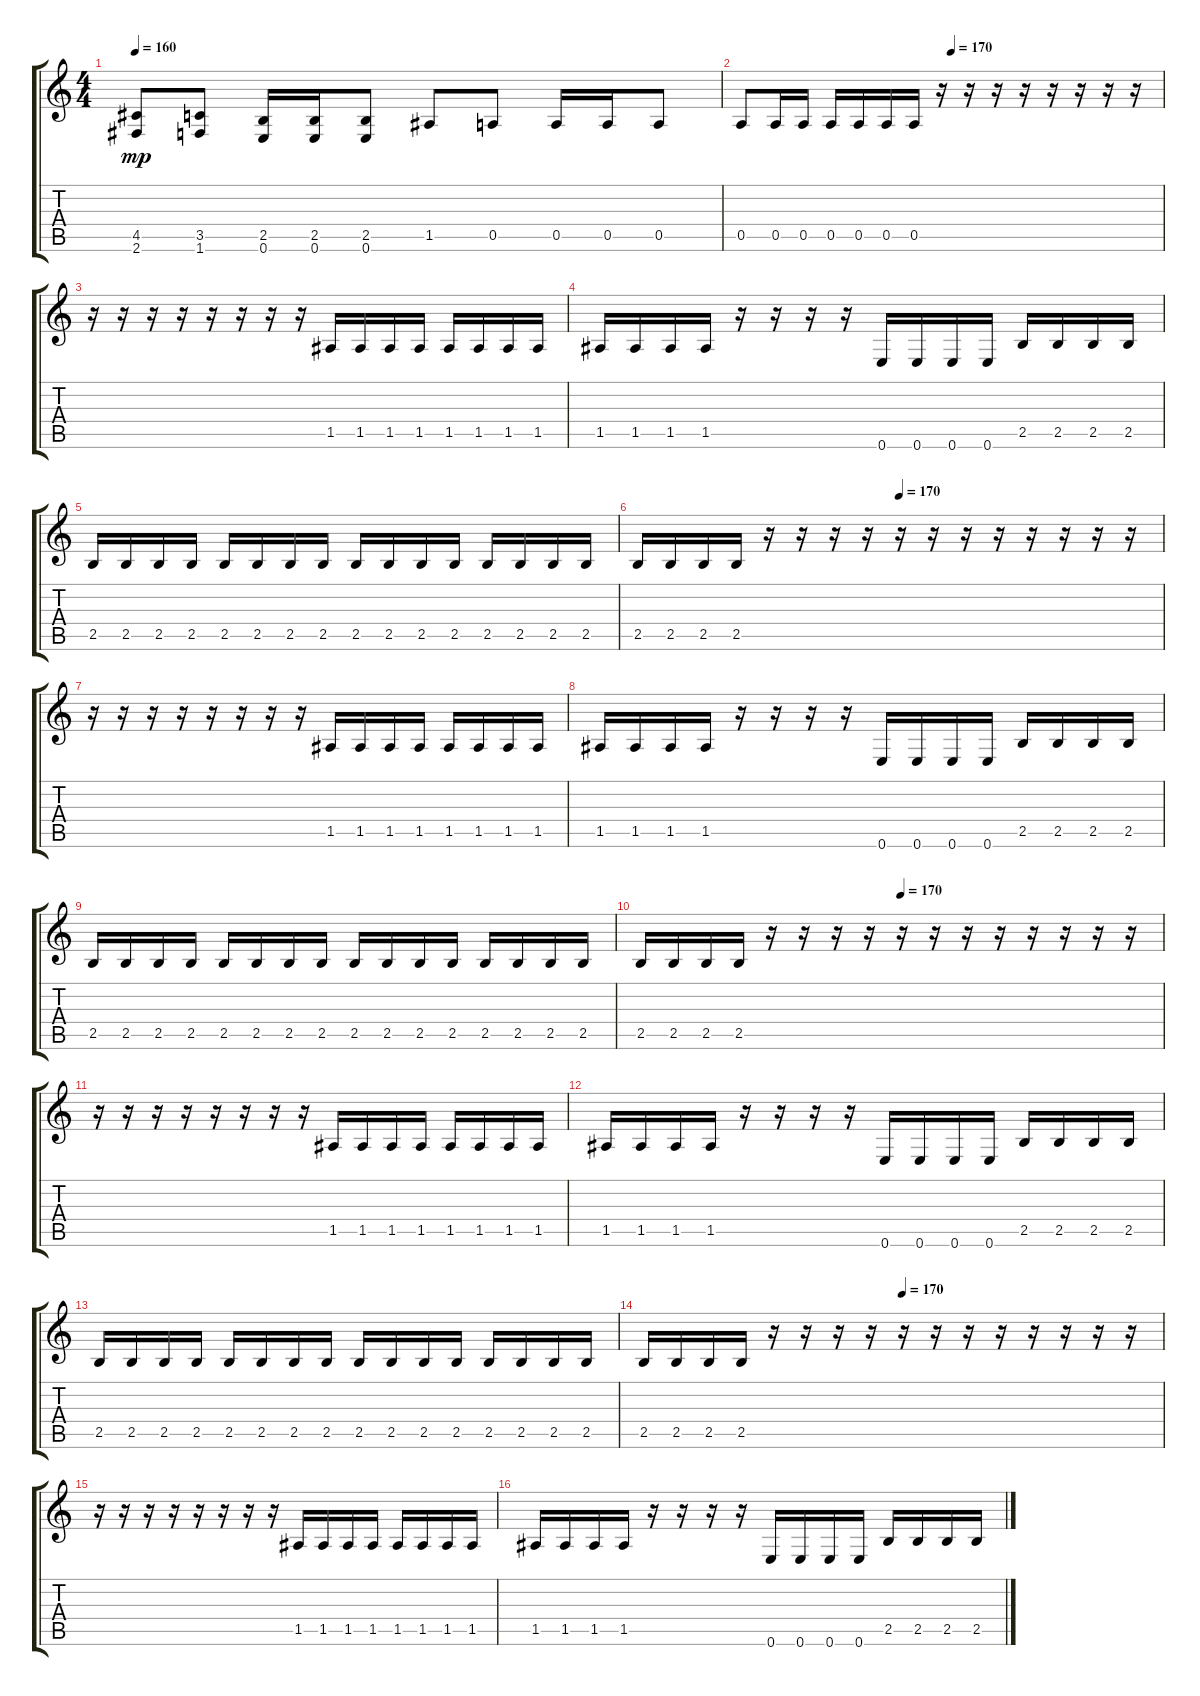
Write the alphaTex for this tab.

\track "" {instrument distortionguitar}
\staff {score tabs}
\tuning (E4 B3 G3 D3 A2 E2) {hide}
\ts (4 4)
\tempo 160
\clef g2
\ks c
(4.5 2.6).8{dy mp} (3.5 1.6).8 (2.5 0.6).16 (2.5 0.6).16 (2.5 0.6).8 1.5.8 0.5.8 0.5.16 0.5.16 0.5.8 |
\tempo (170 0.5)
0.5.8 0.5.16 0.5.16 0.5.16 0.5.16 0.5.16 0.5.16 r.16 r.16 r.16 r.16 r.16 r.16 r.16 r.16 |
r.16 r.16 r.16 r.16 r.16 r.16 r.16 r.16 1.5.16 1.5.16 1.5.16 1.5.16 1.5.16 1.5.16 1.5.16 1.5.16 |
1.5.16 1.5.16 1.5.16 1.5.16 r.16 r.16 r.16 r.16 0.6.16 0.6.16 0.6.16 0.6.16 2.5.16 2.5.16 2.5.16 2.5.16 |
2.5.16 2.5.16 2.5.16 2.5.16 2.5.16 2.5.16 2.5.16 2.5.16 2.5.16 2.5.16 2.5.16 2.5.16 2.5.16 2.5.16 2.5.16 2.5.16 |
\tempo (170 0.5)
2.5.16 2.5.16 2.5.16 2.5.16 r.16 r.16 r.16 r.16 r.16 r.16 r.16 r.16 r.16 r.16 r.16 r.16 |
r.16 r.16 r.16 r.16 r.16 r.16 r.16 r.16 1.5.16 1.5.16 1.5.16 1.5.16 1.5.16 1.5.16 1.5.16 1.5.16 |
1.5.16 1.5.16 1.5.16 1.5.16 r.16 r.16 r.16 r.16 0.6.16 0.6.16 0.6.16 0.6.16 2.5.16 2.5.16 2.5.16 2.5.16 |
2.5.16 2.5.16 2.5.16 2.5.16 2.5.16 2.5.16 2.5.16 2.5.16 2.5.16 2.5.16 2.5.16 2.5.16 2.5.16 2.5.16 2.5.16 2.5.16 |
\tempo (170 0.5)
2.5.16 2.5.16 2.5.16 2.5.16 r.16 r.16 r.16 r.16 r.16 r.16 r.16 r.16 r.16 r.16 r.16 r.16 |
r.16 r.16 r.16 r.16 r.16 r.16 r.16 r.16 1.5.16 1.5.16 1.5.16 1.5.16 1.5.16 1.5.16 1.5.16 1.5.16 |
1.5.16 1.5.16 1.5.16 1.5.16 r.16 r.16 r.16 r.16 0.6.16 0.6.16 0.6.16 0.6.16 2.5.16 2.5.16 2.5.16 2.5.16 |
2.5.16 2.5.16 2.5.16 2.5.16 2.5.16 2.5.16 2.5.16 2.5.16 2.5.16 2.5.16 2.5.16 2.5.16 2.5.16 2.5.16 2.5.16 2.5.16 |
\tempo (170 0.5)
2.5.16 2.5.16 2.5.16 2.5.16 r.16 r.16 r.16 r.16 r.16 r.16 r.16 r.16 r.16 r.16 r.16 r.16 |
r.16 r.16 r.16 r.16 r.16 r.16 r.16 r.16 1.5.16 1.5.16 1.5.16 1.5.16 1.5.16 1.5.16 1.5.16 1.5.16 |
1.5.16 1.5.16 1.5.16 1.5.16 r.16 r.16 r.16 r.16 0.6.16 0.6.16 0.6.16 0.6.16 2.5.16 2.5.16 2.5.16 2.5.16
